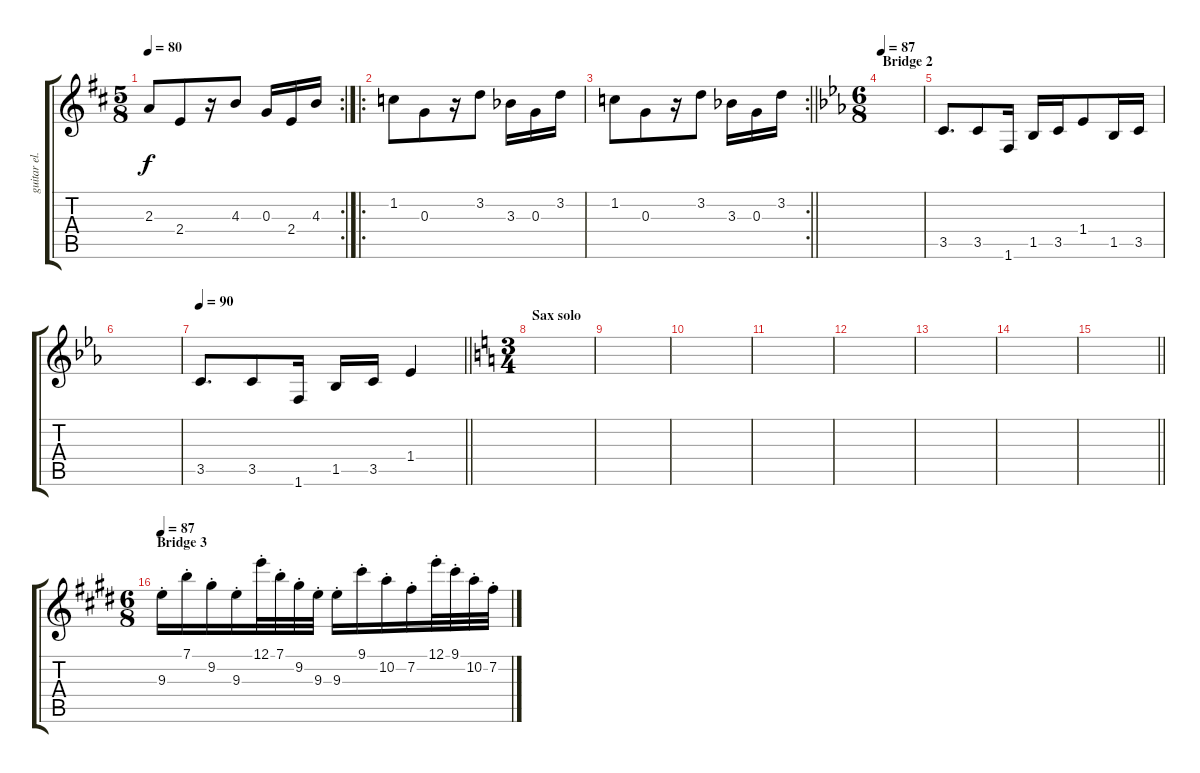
\track ("guitar el." "guitar el.") {instrument distortionguitar}
\staff {score tabs}
\tuning (E4 B3 G3 D3 A2 E2) {hide}
\rc 2
\ts (5 8)
\tempo 80
\clef g2
\ks d
2.3.8{dy f} 2.4.8 r.16 4.3.8 0.3.16 2.4.16 4.3.16 |
\ro
1.2.8 0.3.8 r.16 3.2.8 3.3{acc b}.16 0.3.16 3.2.16 |
\rc 2
\barLineRight lightlight
1.2.8 0.3.8 r.16 3.2.8 3.3{acc b}.16 0.3.16 3.2.16 |
\ts (6 8)
\section ("" "Bridge 2")
\tempo 87
\ks eb
|
3.5.8{d} 3.5.8 1.6.16 1.5.16 3.5.16 1.4.8 1.5.16 3.5.16 |
|
\tempo 90
\barLineRight lightlight
3.5.8{d} 3.5.8 1.6.16 1.5.16 3.5.16 1.4.4 |
\ts (3 4)
\section ("" "Sax solo")
\ks c
|
|
|
|
|
|
|
\barLineRight lightlight
|
\ts (6 8)
\section ("" "Bridge 3")
\tempo 87
\ks e
9.3{st}.16 7.1{st}.16 9.2{st}.16 9.3{st}.16 12.1{st}.32 7.1{st}.32 9.2{st}.32 9.3{st}.32 9.3{st}.16 9.1{st}.16 10.2{st}.16 7.2{st}.16 12.1{st}.32 9.1{st}.32 10.2{st}.32 7.2{st}.32
